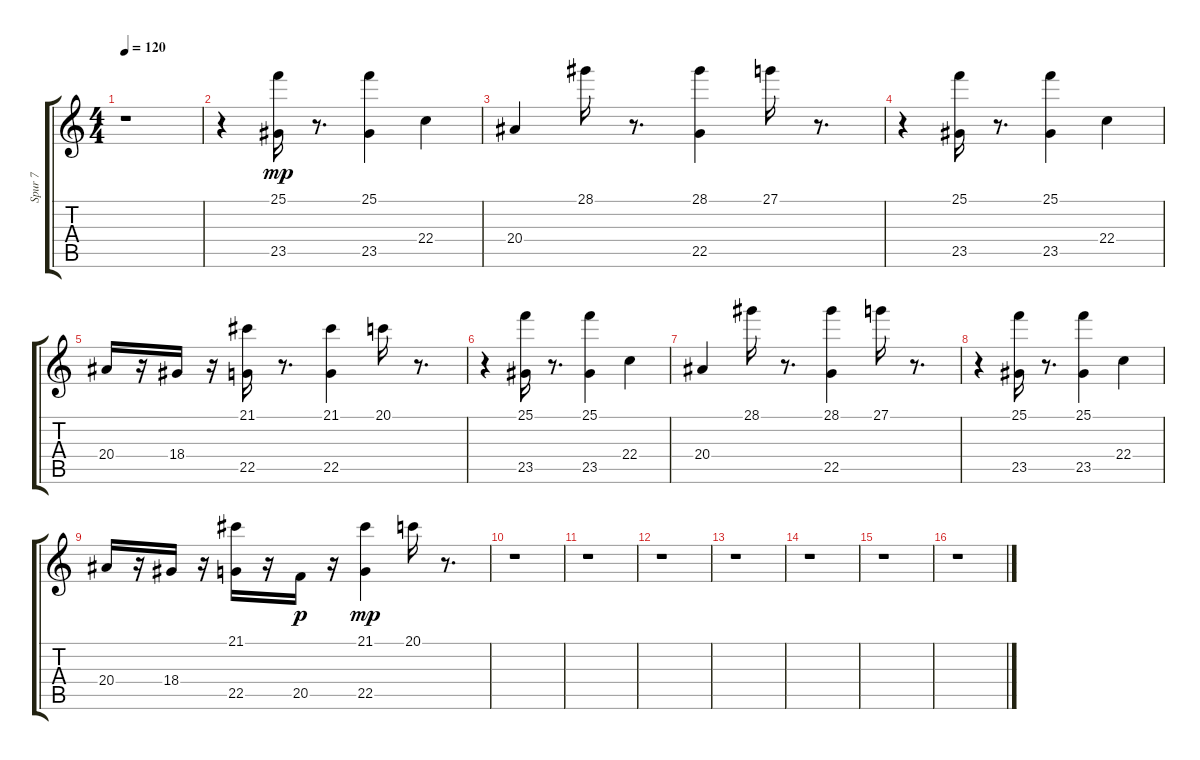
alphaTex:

\track ("Spur 7" "Spur 7") {instrument flute}
\staff {score tabs}
\tuning (E4 B3 G3 D3 A2 E2) {hide}
\ts (4 4)
\tempo 120
\clef g2
\ks c
r.1{dy mp} |
r.4 (25.1 23.5).16 r.8{d} (25.1 23.5).4 22.4.4 |
20.4.4 28.1.16 r.8{d} (28.1 22.5).4 27.1.16 r.8{d} |
r.4 (25.1 23.5).16 r.8{d} (25.1 23.5).4 22.4.4 |
20.4.16 r.16 18.4.16 r.16 (21.1 22.5).16 r.8{d} (21.1 22.5).4 20.1.16 r.8{d} |
r.4 (25.1 23.5).16 r.8{d} (25.1 23.5).4 22.4.4 |
20.4.4 28.1.16 r.8{d} (28.1 22.5).4 27.1.16 r.8{d} |
r.4 (25.1 23.5).16 r.8{d} (25.1 23.5).4 22.4.4 |
20.4.16 r.16 18.4.16 r.16 (21.1 22.5).16 r.16 20.5.16{dy p} r.16 (21.1 22.5).4{dy mp} 20.1.16 r.8{d} |
r.1 |
r.1 |
r.1 |
r.1 |
r.1 |
r.1 |
r.1
